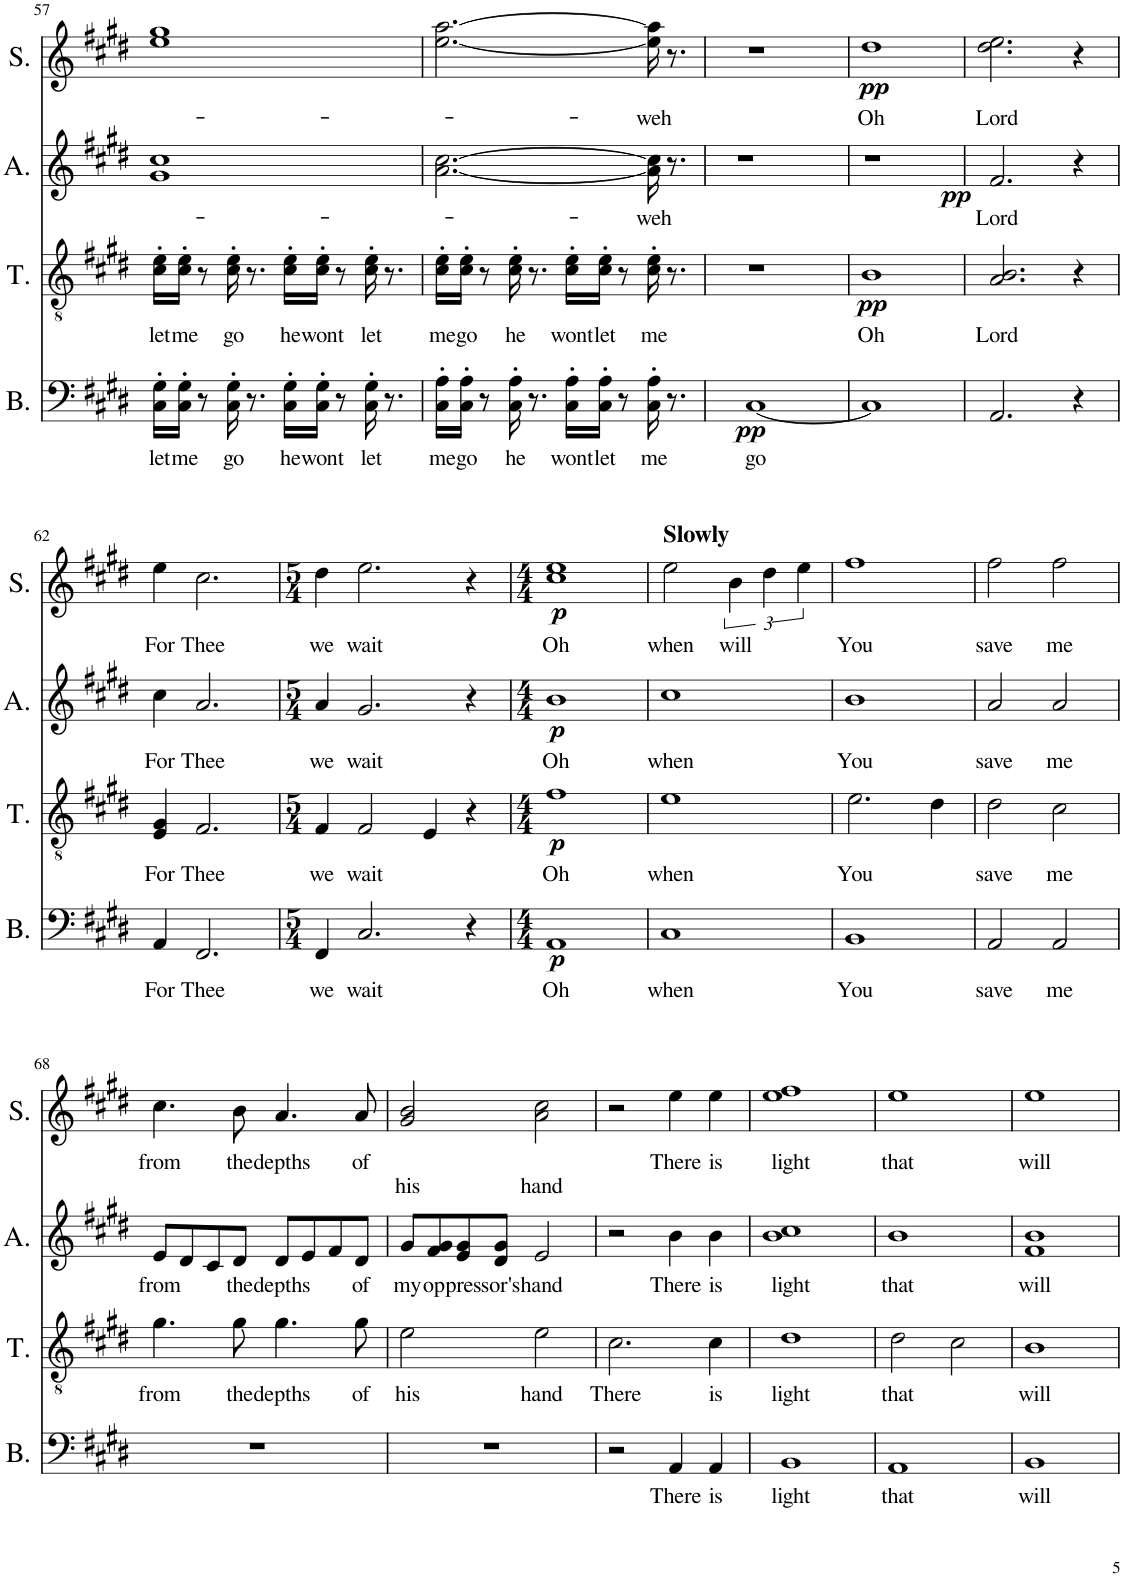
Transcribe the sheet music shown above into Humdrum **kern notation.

**kern	**text	**dynam	**kern	**text	**dynam	**kern	**text	**dynam	**kern	**text	**text	**dynam
*part4	*part4	*part4	*part3	*part3	*part3	*part2	*part2	*part2	*part1	*part1	*part1	*part1
*staff4	*staff4	*staff4	*staff3	*staff3	*staff3	*staff2	*staff2	*staff2	*staff1	*staff1	*staff1	*staff1
*I"Bass	*	*	*I"Tenor	*	*	*I"Alto	*	*	*I"Soprano	*	*	*
*I'B.	*	*	*I'T.	*	*	*I'A.	*	*	*I'S.	*	*	*
!!LO:PB:g=z
*clefF4	*	*	*clefGv2	*	*	*clefG2	*	*	*clefG2	*	*	*
*k[f#c#g#d#]	*	*	*k[f#c#g#d#]	*	*	*k[f#c#g#d#]	*	*	*k[f#c#g#d#]	*	*	*
*M4/4	*	*	*M4/4	*	*	*M4/4	*	*	*M4/4	*	*	*
=57	=57	=57	=57	=57	=57	=57	=57	=57	=57	=57	=57	=57
!	!LO:LY:b	!	!	!LO:LY:b	!	!	!	!	!	!	!	!
16C#\' 16G#\'LL	let	.	16c#\' 16e\'LL	let	.	1g# 1cc#	.	.	1ee 1gg#	.	.	.
!	!LO:LY:b	!	!	!LO:LY:b	!	!	!	!	!	!	!	!
16C#\' 16G#\'JJ	me	.	16c#\' 16e\'JJ	me	.	.	.	.	.	.	.	.
8r	.	.	8r	.	.	.	.	.	.	.	.	.
!	!LO:LY:b	!	!	!LO:LY:b	!	!	!	!	!	!	!	!
16C#\' 16G#\'	go	.	16c#\' 16e\'	go	.	.	.	.	.	.	.	.
8.r	.	.	8.r	.	.	.	.	.	.	.	.	.
!	!LO:LY:b	!	!	!LO:LY:b	!	!	!	!	!	!	!	!
16C#\' 16G#\'LL	he	.	16c#\' 16e\'LL	he	.	.	.	.	.	.	.	.
!	!LO:LY:b	!	!	!LO:LY:b	!	!	!	!	!	!	!	!
16C#\' 16G#\'JJ	wont	.	16c#\' 16e\'JJ	wont	.	.	.	.	.	.	.	.
8r	.	.	8r	.	.	.	.	.	.	.	.	.
!	!LO:LY:b	!	!	!LO:LY:b	!	!	!	!	!	!	!	!
16C#\' 16G#\'	let	.	16c#\' 16e\'	let	.	.	.	.	.	.	.	.
8.r	.	.	8.r	.	.	.	.	.	.	.	.	.
=58	=58	=58	=58	=58	=58	=58	=58	=58	=58	=58	=58	=58
!	!LO:LY:b	!	!	!LO:LY:b	!	!	!	!	!	!	!	!
16C#\' 16A\'LL	me	.	16c#\' 16e\'LL	me	.	[2.a\ [2.cc#\	.	.	[2.ee\ [2.aa\	.	.	.
!	!LO:LY:b	!	!	!LO:LY:b	!	!	!	!	!	!	!	!
16C#\' 16A\'JJ	go	.	16c#\' 16e\'JJ	go	.	.	.	.	.	.	.	.
8r	.	.	8r	.	.	.	.	.	.	.	.	.
!	!LO:LY:b	!	!	!LO:LY:b	!	!	!	!	!	!	!	!
16C#\' 16A\'	he	.	16c#\' 16e\'	he	.	.	.	.	.	.	.	.
8.r	.	.	8.r	.	.	.	.	.	.	.	.	.
!	!LO:LY:b	!	!	!LO:LY:b	!	!	!	!	!	!	!	!
16C#\' 16A\'LL	wont	.	16c#\' 16e\'LL	wont	.	.	.	.	.	.	.	.
!	!LO:LY:b	!	!	!LO:LY:b	!	!	!	!	!	!	!	!
16C#\' 16A\'JJ	let	.	16c#\' 16e\'JJ	let	.	.	.	.	.	.	.	.
8r	.	.	8r	.	.	.	.	.	.	.	.	.
!	!LO:LY:b	!	!	!LO:LY:b	!	!	!LO:LY:b	!	!	!LO:LY:b	!	!
16C#\' 16A\'	me	.	16c#\' 16e\'	me	.	16a\] 16cc#\]	-weh	.	16ee\] 16aa\]	-weh	.	.
8.r	.	.	8.r	.	.	8.r	.	.	8.r	.	.	.
=59	=59	=59	=59	=59	=59	=59	=59	=59	=59	=59	=59	=59
!	!LO:LY:b	!LO:DY:b	!	!	!	!	!	!	!	!	!	!
[1C#	go	pp	1r	.	.	1r	.	.	1r	.	.	.
=60	=60	=60	=60	=60	=60	=60	=60	=60	=60	=60	=60	=60
!	!	!	!	!LO:LY:b	!LO:DY:b	!	!	!	!	!LO:LY:b	!	!LO:DY:b
1C#]	.	.	1B	Oh	pp	1r	.	.	1dd#	Oh	.	pp
=61	=61	=61	=61	=61	=61	=61	=61	=61	=61	=61	=61	=61
!	!	!	!	!LO:LY:b	!	!	!LO:LY:b	!LO:DY:b	!	!LO:LY:b	!	!
2.AA/	.	.	2.A/ 2.B/	Lord	.	2.f#/	Lord	pp	2.dd#\ 2.ee\	Lord	.	.
4r	.	.	4r	.	.	4r	.	.	4r	.	.	.
!!LO:LB:g=z
=62	=62	=62	=62	=62	=62	=62	=62	=62	=62	=62	=62	=62
!	!LO:LY:b	!	!	!LO:LY:b	!	!	!LO:LY:b	!	!	!LO:LY:b	!	!
4AA/	For	.	4E/ 4G#/	For	.	4cc#\	For	.	4ee\	For	.	.
!	!LO:LY:b	!	!	!LO:LY:b	!	!	!LO:LY:b	!	!	!LO:LY:b	!	!
2.FF#/	Thee	.	2.F#/	Thee	.	2.a/	Thee	.	2.cc#\	Thee	.	.
=63	=63	=63	=63	=63	=63	=63	=63	=63	=63	=63	=63	=63
*M5/4	*	*	*M5/4	*	*	*M5/4	*	*	*M5/4	*	*	*
!	!LO:LY:b	!	!	!LO:LY:b	!	!	!LO:LY:b	!	!	!LO:LY:b	!	!
4FF#/	we	.	4F#/	we	.	4a/	we	.	4dd#\	we	.	.
!	!LO:LY:b	!	!	!LO:LY:b	!	!	!LO:LY:b	!	!	!LO:LY:b	!	!
2.C#/	wait	.	2F#/	wait	.	2.g#/	wait	.	2.ee\	wait	.	.
.	.	.	4E/	.	.	.	.	.	.	.	.	.
4r	.	.	4r	.	.	4r	.	.	4r	.	.	.
=64	=64	=64	=64	=64	=64	=64	=64	=64	=64	=64	=64	=64
*M4/4	*	*	*M4/4	*	*	*M4/4	*	*	*M4/4	*	*	*
!	!LO:LY:b	!LO:DY:b	!	!LO:LY:b	!LO:DY:b	!	!LO:LY:b	!LO:DY:b	!	!LO:LY:b	!	!LO:DY:b
1AA	Oh	p	1f#	Oh	p	1b	Oh	p	1cc# 1ee	Oh	.	p
=65	=65	=65	=65	=65	=65	=65	=65	=65	=65	=65	=65	=65
!	!	!	!	!	!	!	!	!	!LO:TX:a:B:t=Slowly	!	!	!
!	!LO:LY:b	!	!	!LO:LY:b	!	!	!LO:LY:b	!	!	!LO:LY:b	!	!
1C#	when	.	1e	when	.	1cc#	when	.	2ee\	when	.	.
!	!	!	!	!	!	!	!	!	!	!LO:LY:b	!	!
.	.	.	.	.	.	.	.	.	6b\	will	.	.
.	.	.	.	.	.	.	.	.	6dd#\	.	.	.
.	.	.	.	.	.	.	.	.	6ee\	.	.	.
=66	=66	=66	=66	=66	=66	=66	=66	=66	=66	=66	=66	=66
!	!LO:LY:b	!	!	!LO:LY:b	!	!	!LO:LY:b	!	!	!LO:LY:b	!	!
1BB	You	.	2.e\	You	.	1b	You	.	1ff#	You	.	.
.	.	.	4d#\	.	.	.	.	.	.	.	.	.
=67	=67	=67	=67	=67	=67	=67	=67	=67	=67	=67	=67	=67
!	!LO:LY:b	!	!	!LO:LY:b	!	!	!LO:LY:b	!	!	!LO:LY:b	!	!
2AA/	save	.	2d#\	save	.	2a/	save	.	2ff#\	save	.	.
!	!LO:LY:b	!	!	!LO:LY:b	!	!	!LO:LY:b	!	!	!LO:LY:b	!	!
2AA/	me	.	2c#\	me	.	2a/	me	.	2ff#\	me	.	.
!!LO:LB:g=z
=68	=68	=68	=68	=68	=68	=68	=68	=68	=68	=68	=68	=68
!	!	!	!	!LO:LY:b	!	!	!LO:LY:b	!	!	!LO:LY:b	!	!
1r	.	.	4.g#\	from	.	8e/L	from	.	4.cc#\	from	.	.
.	.	.	.	.	.	8d#/	.	.	.	.	.	.
.	.	.	.	.	.	8c#/	.	.	.	.	.	.
!	!	!	!	!LO:LY:b	!	!	!LO:LY:b	!	!	!LO:LY:b	!	!
.	.	.	8g#\	the	.	8d#/J	the	.	8b\	the	.	.
!	!	!	!	!LO:LY:b	!	!	!LO:LY:b	!	!	!LO:LY:b	!	!
.	.	.	4.g#\	depths	.	8d#/L	depths	.	4.a/	depths	.	.
.	.	.	.	.	.	8e/	.	.	.	.	.	.
.	.	.	.	.	.	8f#/	.	.	.	.	.	.
!	!	!	!	!LO:LY:b	!	!	!LO:LY:b	!	!	!LO:LY:b	!	!
.	.	.	8g#\	of	.	8d#/J	of	.	8a/	of	.	.
=69	=69	=69	=69	=69	=69	=69	=69	=69	=69	=69	=69	=69
!	!	!	!	!LO:LY:b	!	!	!LO:LY:b	!	!	!	!LO:LY:b	!
1r	.	.	2e\	his	.	8g#/L	my	.	2g#/ 2b/	.	his	.
!	!	!	!	!	!	!	!LO:LY:b	!	!	!	!	!
.	.	.	.	.	.	8f#/ 8g#/	op-	.	.	.	.	.
!	!	!	!	!	!	!	!LO:LY:b	!	!	!	!	!
.	.	.	.	.	.	8e/ 8g#/	-pres-	.	.	.	.	.
!	!	!	!	!	!	!	!LO:LY:b	!	!	!	!	!
.	.	.	.	.	.	8d#/ 8g#/J	-sor's	.	.	.	.	.
!	!	!	!	!LO:LY:b	!	!	!LO:LY:b	!	!	!	!LO:LY:b	!
.	.	.	2e\	hand	.	2e/	hand	.	2a\ 2cc#\	.	hand	.
=70	=70	=70	=70	=70	=70	=70	=70	=70	=70	=70	=70	=70
!	!	!	!	!LO:LY:b	!	!	!	!	!	!	!	!
2r	.	.	2.c#\	There	.	2r	.	.	2r	.	.	.
!	!LO:LY:b	!	!	!	!	!	!LO:LY:b	!	!	!LO:LY:b	!	!
4AA/	There	.	.	.	.	4b\	There	.	4ee\	There	.	.
!	!LO:LY:b	!	!	!LO:LY:b	!	!	!LO:LY:b	!	!	!LO:LY:b	!	!
4AA/	is	.	4c#\	is	.	4b\	is	.	4ee\	is	.	.
=71	=71	=71	=71	=71	=71	=71	=71	=71	=71	=71	=71	=71
!	!LO:LY:b	!	!	!LO:LY:b	!	!	!LO:LY:b	!	!	!LO:LY:b	!	!
1BB	light	.	1d#	light	.	1b 1cc#	light	.	1ee 1ff#	light	.	.
=72	=72	=72	=72	=72	=72	=72	=72	=72	=72	=72	=72	=72
!	!LO:LY:b	!	!	!LO:LY:b	!	!	!LO:LY:b	!	!	!LO:LY:b	!	!
1AA	that	.	2d#\	that	.	1b	that	.	1ee	that	.	.
.	.	.	2c#\	.	.	.	.	.	.	.	.	.
=73	=73	=73	=73	=73	=73	=73	=73	=73	=73	=73	=73	=73
!	!LO:LY:b	!	!	!LO:LY:b	!	!	!LO:LY:b	!	!	!LO:LY:b	!	!
1BB	will	.	1B	will	.	1f# 1b	will	.	1ee	will	.	.
=	=	=	=	=	=	=	=	=	=	=	=	=
*-	*-	*-	*-	*-	*-	*-	*-	*-	*-	*-	*-	*-
